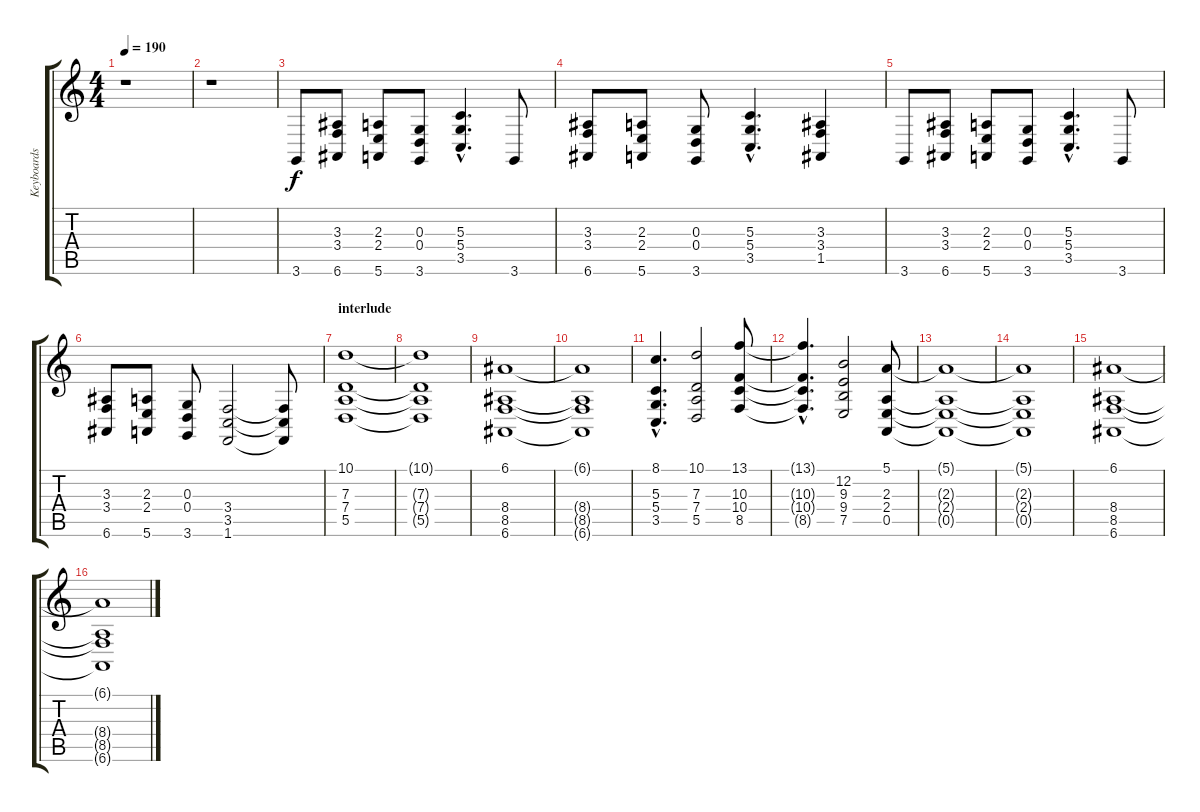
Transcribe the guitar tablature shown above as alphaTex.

\track ("Keyboards and Synths (Lord)" "Keyboards ") {instrument drawbarorgan}
\staff {score tabs}
\tuning (E4 B3 G3 D3 A2 E2) {hide}
\ts (4 4)
\tempo 190
\clef g2
\ks c
r.1{dy f} |
r.1 |
3.6.8 (3.3 3.4 6.6).8 (2.3 2.4 5.6).8 (0.3 0.4 3.6).8 (5.3{hac} 5.4{hac} 3.5{hac}).4{d} 3.6.8 |
(3.3 3.4 6.6).8 (2.3 2.4 5.6).8 (0.3 0.4 3.6).8 (5.3{hac} 5.4{hac} 3.5{hac}).4{d} (3.3 3.4 1.5).4 |
3.6.8 (3.3 3.4 6.6).8 (2.3 2.4 5.6).8 (0.3 0.4 3.6).8 (5.3{hac} 5.4{hac} 3.5{hac}).4{d} 3.6.8 |
(3.3 3.4 6.6).8 (2.3 2.4 5.6).8 (0.3 0.4 3.6).8 (3.4 3.5 1.6).2 (3.4{t} 3.5{t} 1.6{t}).8 |
\section ("" "interlude")
(10.1 7.3 7.4 5.5).1 |
(10.1{t} 7.3{t} 7.4{t} 5.5{t}).1 |
(6.1 8.4 8.5 6.6).1 |
(6.1{t} 8.4{t} 8.5{t} 6.6{t}).1 |
(8.1{hac} 5.3{hac} 5.4{hac} 3.5{hac}).4{d} (10.1 7.3 7.4 5.5).2 (13.1 10.3 10.4 8.5).8 |
(13.1{hac t} 10.3{hac t} 10.4{hac t} 8.5{hac t}).4{d} (12.2 9.3 9.4 7.5).2 (5.1 2.3 2.4 0.5).8 |
(5.1{t} 2.3{t} 2.4{t} 0.5{t}).1 |
(5.1{t} 2.3{t} 2.4{t} 0.5{t}).1 |
(6.1 8.4 8.5 6.6).1 |
(6.1{t} 8.4{t} 8.5{t} 6.6{t}).1
